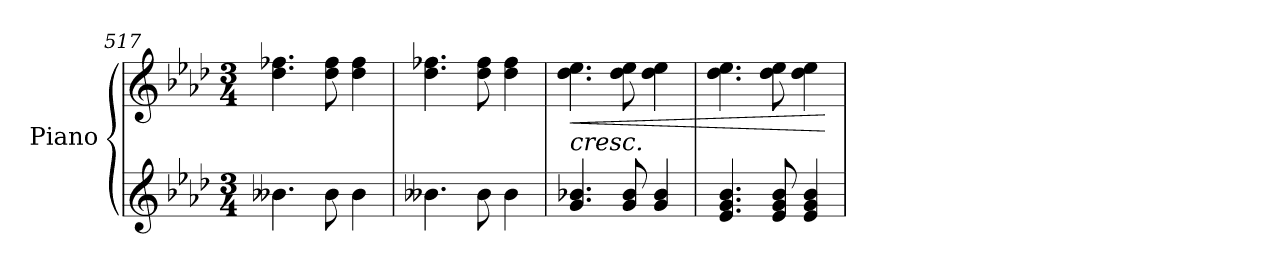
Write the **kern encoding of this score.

**kern	**kern	**dynam
*part1	*part1	*part1
*staff2	*staff1	*staff1/2
*I"Piano	*	*
*I'Pno.	*	*
*clefG2	*clefG2	*
*k[b-e-a-d-]	*k[b-e-a-d-]	*
*M3/4	*M3/4	*
=517	=517	=517
4.b--X\	4.dd-\ 4.ff-X\	.
8b--\	8dd-\ 8ff-\	.
4b--\	4dd-\ 4ff-\	.
=518	=518	=518
4.b--X\	4.dd-\ 4.ff-X\	.
8b--\	8dd-\ 8ff-\	.
4b--\	4dd-\ 4ff-\	.
=519	=519	=519
!	!LO:TX:b:i:t=cresc.	!
!	!	!LO:HP:b
4.g/ 4.b-X/	4.dd-\ 4.ee-\	<
8g/ 8b-/	8dd-\ 8ee-\	.
4g/ 4b-/	4dd-\ 4ee-\	.
=520	=520	=520
4.e-/ 4.g/ 4.b-/	4.dd-\ 4.ee-\	.
8e-/ 8g/ 8b-/	8dd-\ 8ee-\	.
4e-/ 4g/ 4b-/	4dd-\ 4ee-\	.
.	.	[
=	=	=
*-	*-	*-
